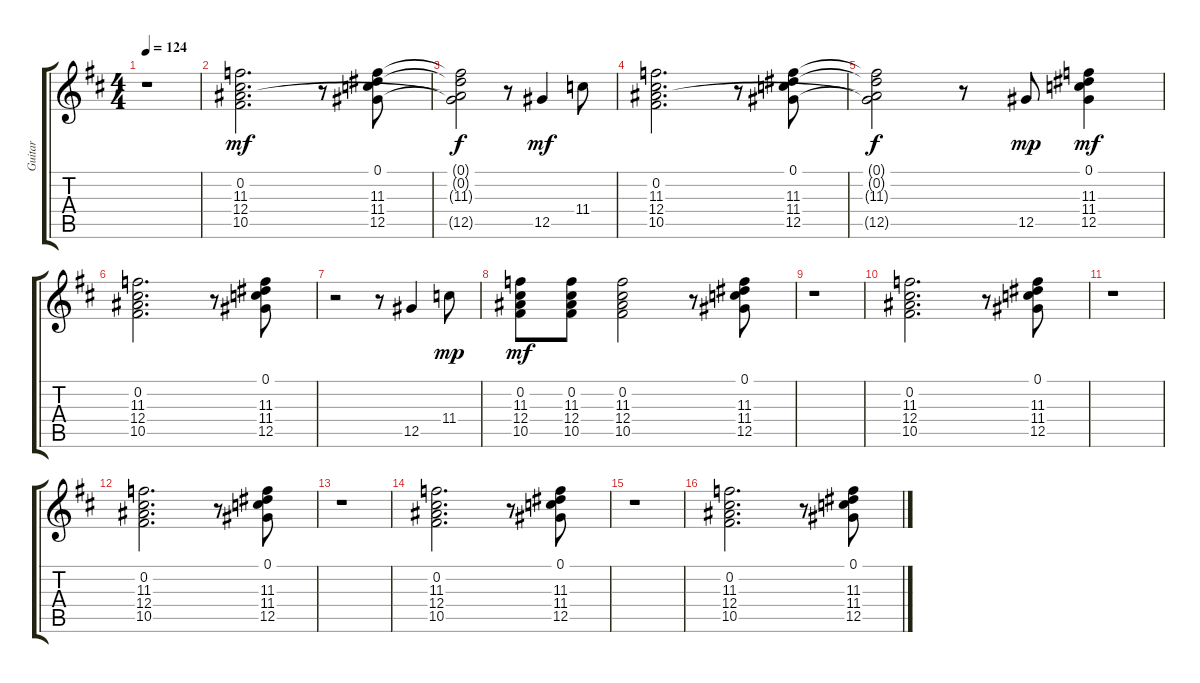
\track ("Guitar" "Guitar") {instrument electricguitarclean}
\staff {score tabs}
\tuning (Eb4 Bb3 Gb3 Db3 Ab2 Eb2) {hide}
\ts (4 4)
\tempo 124
\clef g2
\ks d
r.1{dy mf} |
(0.2 11.3 12.4 10.5).2{d} r.8 (0.1 11.3 11.4 12.5).8 |
(0.1{t} 0.2{t} 11.3{t} 12.5{t}).2{dy f} r.8 12.5.4{dy mf} 11.4.8 |
(0.2 11.3 12.4 10.5).2{d} r.8 (0.1 11.3 11.4 12.5).8 |
(0.1{t} 0.2{t} 11.3{t} 12.5{t}).2{dy f} r.8 12.5.8{dy mp} (0.1 11.3 11.4 12.5).4{dy mf} |
(0.2 11.3 12.4 10.5).2{d} r.8 (0.1 11.3 11.4 12.5).8 |
r.2 r.8 12.5.4 11.4.8{dy mp} |
(0.2 11.3 12.4 10.5).8{dy mf} (0.2 11.3 12.4 10.5).8 (0.2 11.3 12.4 10.5).2 r.8 (0.1 11.3 11.4 12.5).8 |
r.1 |
(0.2 11.3 12.4 10.5).2{d} r.8 (0.1 11.3 11.4 12.5).8 |
r.1 |
(0.2 11.3 12.4 10.5).2{d} r.8 (0.1 11.3 11.4 12.5).8 |
r.1 |
(0.2 11.3 12.4 10.5).2{d} r.8 (0.1 11.3 11.4 12.5).8 |
r.1 |
(0.2 11.3 12.4 10.5).2{d} r.8 (0.1 11.3 11.4 12.5).8
